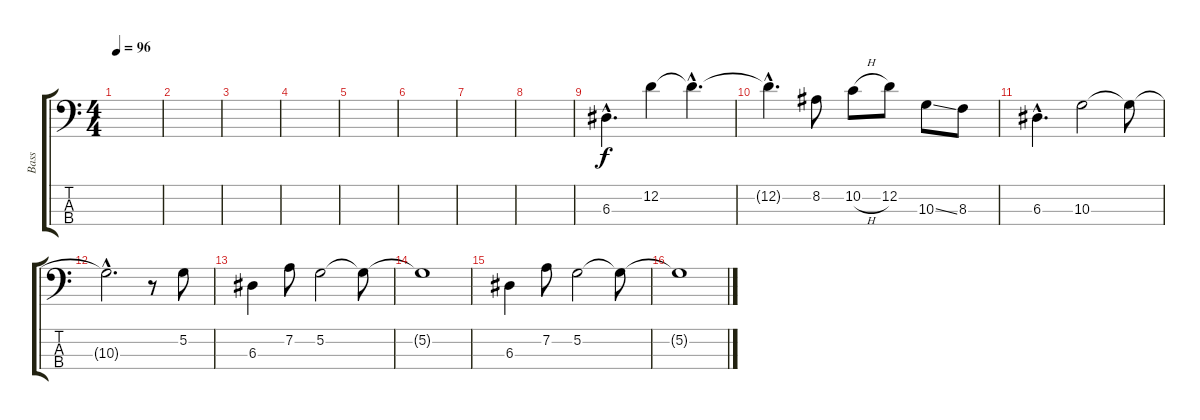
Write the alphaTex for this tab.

\track ("Bass" "Bass") {instrument electricbassfinger}
\staff {score tabs}
\tuning (G2 D2 A1 E1) {hide}
\ts (4 4)
\tempo 96
\clef f4
\ks c
|
|
|
|
|
|
|
|
6.3{hac}.4{d} 12.2.4 12.2{hac t}.4{d} |
12.2{hac t}.4{d} 8.2.8 10.2{h}.8 12.2.8 10.3{ss}.8 8.3.8 |
6.3{hac}.4{d} 10.3.2 10.3{t}.8 |
10.3{hac t}.2{d} r.8 5.2.8 |
6.3.4 7.2.8 5.2.2 5.2{t}.8 |
5.2{t}.1 |
6.3.4 7.2.8 5.2.2 5.2{t}.8 |
5.2{t}.1
